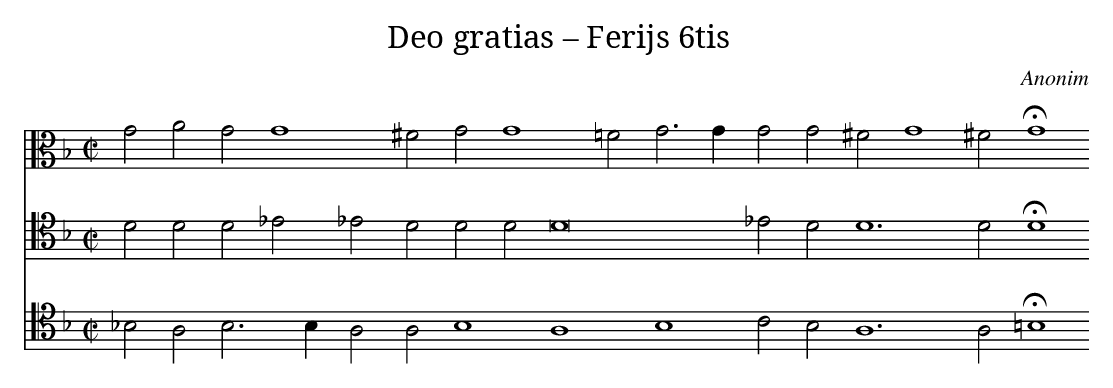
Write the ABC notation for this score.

X:1
T: Deo gratias – Ferijs 6tis
C: Anonim
L: 1/4
M: C|
V: 1 clef=alto
V: 2 clef=tenor
V: 3 clef=tenor
K: F
[V:1] G2A2G2G4 [|]
[V:2] D2D2D2_E2 [|]
[V:3] _B,2A,2B,3B, [|]
[V:1] ^F2G2G4 [|]
[V:2] _E2D2D2D2 [|]
[V:3] A,2A,2B,4 [|]
[V:1] =F2G3G [|]
[V:2] D8 [|]
[V:3] A,4B,4 [|]
[V:1] G2G2^F2G4 [|]
[V:2] _E2D2D6 [|]
[V:3] C2B,2A,6 [|]
[V:1] ^F2!fermata!G4 [|]
[V:2] D2!fermata!D4 [|]
[V:3] A,2!fermata!=B,4 [|]
